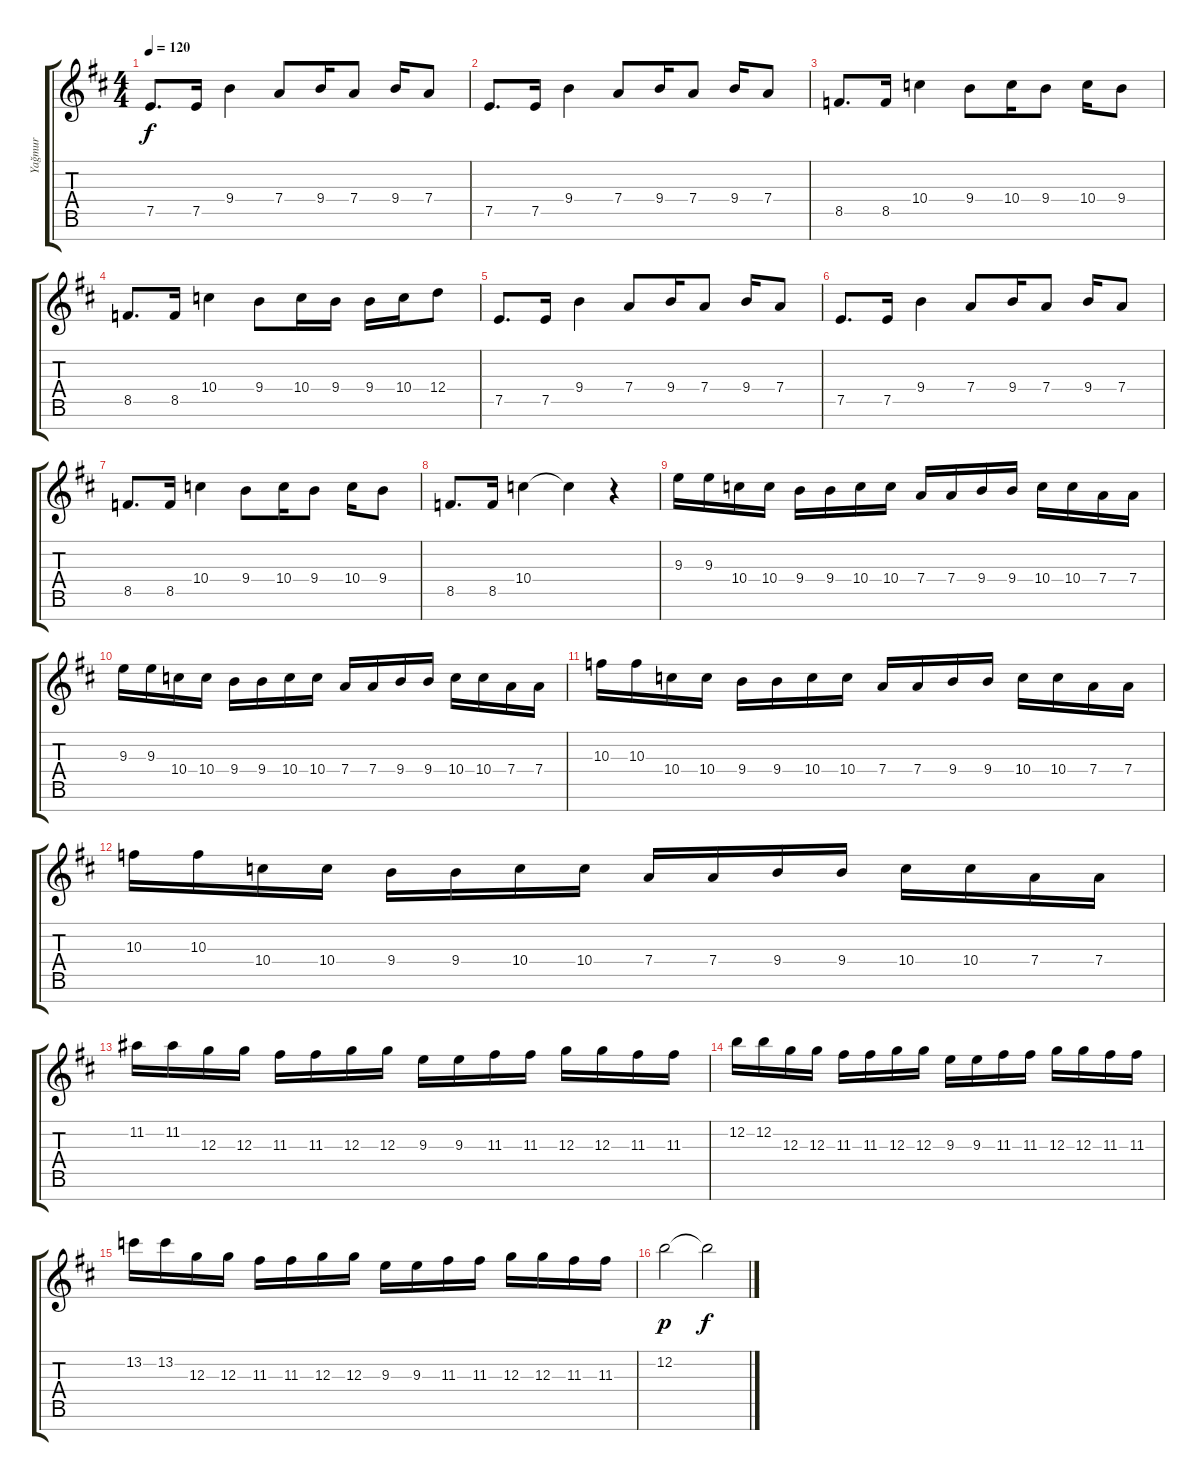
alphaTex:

\track ("Yağmur" "Yağmur") {instrument distortionguitar}
\staff {score tabs}
\tuning (E4 B3 G3 D3 A2 E2 B1) {hide}
\ts (4 4)
\tempo 120
\clef g2
\ks d
7.5.8{d dy f} 7.5.16 9.4.4 7.4.8 9.4.16 7.4.8 9.4.16 7.4.8 |
7.5.8{d} 7.5.16 9.4.4 7.4.8 9.4.16 7.4.8 9.4.16 7.4.8 |
8.5.8{d} 8.5.16 10.4.4 9.4.8 10.4.16 9.4.8 10.4.16 9.4.8 |
8.5.8{d} 8.5.16 10.4.4 9.4.8 10.4.16 9.4.16 9.4.16 10.4.16 12.4.8 |
7.5.8{d} 7.5.16 9.4.4 7.4.8 9.4.16 7.4.8 9.4.16 7.4.8 |
7.5.8{d} 7.5.16 9.4.4 7.4.8 9.4.16 7.4.8 9.4.16 7.4.8 |
8.5.8{d} 8.5.16 10.4.4 9.4.8 10.4.16 9.4.8 10.4.16 9.4.8 |
8.5.8{d} 8.5.16 10.4.4 10.4{t}.4 r.4 |
9.3.16{volume 6} 9.3.16 10.4.16 10.4.16 9.4.16 9.4.16 10.4.16 10.4.16 7.4.16 7.4.16 9.4.16 9.4.16 10.4.16 10.4.16 7.4.16 7.4.16 |
9.3.16{volume 6} 9.3.16 10.4.16 10.4.16 9.4.16 9.4.16 10.4.16 10.4.16 7.4.16 7.4.16 9.4.16 9.4.16 10.4.16 10.4.16 7.4.16 7.4.16 |
10.3.16 10.3.16 10.4.16 10.4.16 9.4.16 9.4.16 10.4.16 10.4.16 7.4.16 7.4.16 9.4.16 9.4.16 10.4.16 10.4.16 7.4.16 7.4.16 |
10.3.16 10.3.16 10.4.16 10.4.16 9.4.16 9.4.16 10.4.16 10.4.16 7.4.16 7.4.16 9.4.16 9.4.16 10.4.16 10.4.16 7.4.16 7.4.16 |
11.2.16 11.2.16 12.3.16 12.3.16 11.3.16 11.3.16 12.3.16 12.3.16 9.3.16 9.3.16 11.3.16 11.3.16 12.3.16 12.3.16 11.3.16 11.3.16 |
12.2.16 12.2.16 12.3.16 12.3.16 11.3.16 11.3.16 12.3.16 12.3.16 9.3.16 9.3.16 11.3.16 11.3.16 12.3.16 12.3.16 11.3.16 11.3.16 |
13.2.16 13.2.16 12.3.16 12.3.16 11.3.16 11.3.16 12.3.16 12.3.16 9.3.16 9.3.16 11.3.16 11.3.16 12.3.16 12.3.16 11.3.16 11.3.16 |
12.2.2{dy p} 12.2{t}.2{dy f}
